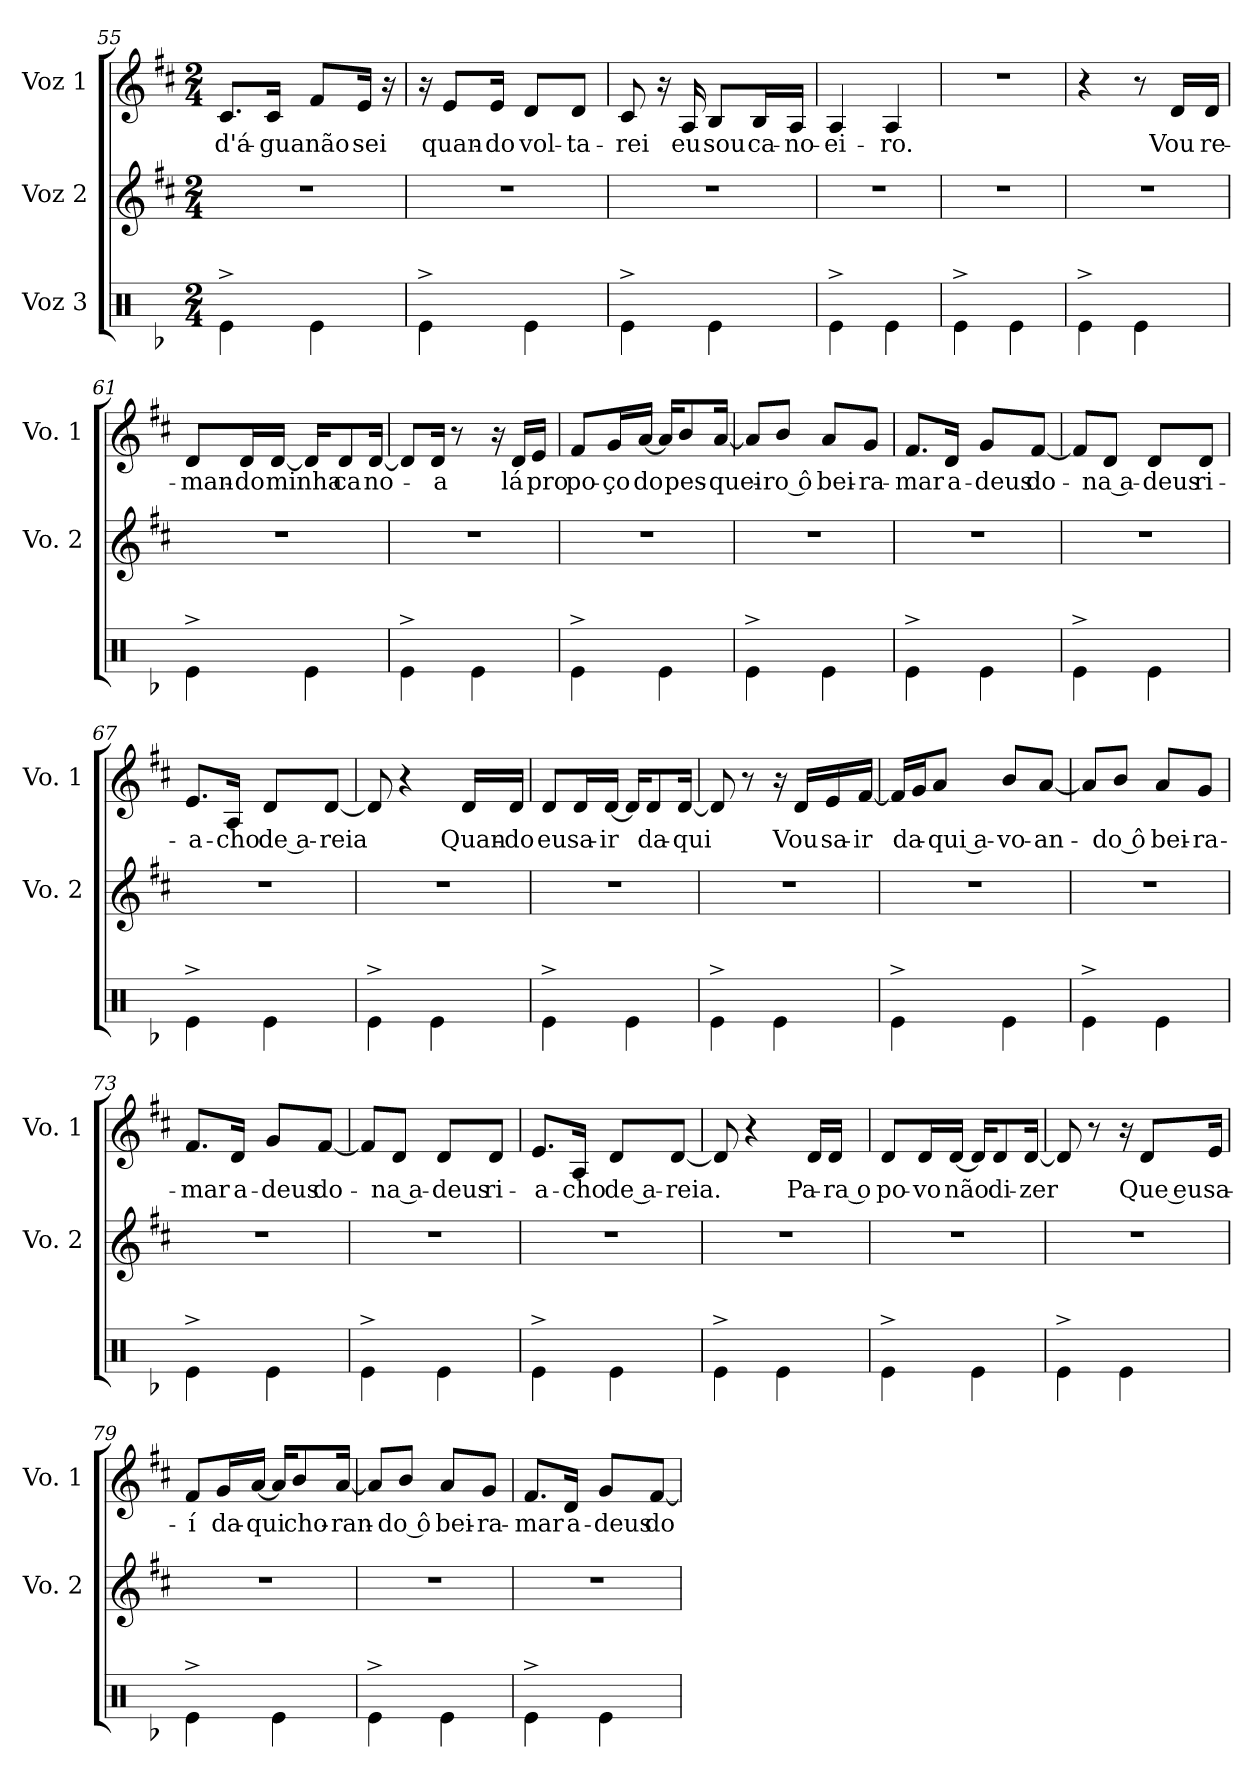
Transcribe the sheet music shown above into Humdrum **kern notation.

**kern	**kern	**kern	**text
*part3	*part2	*part1	*part1
*staff3	*staff2	*staff1	*staff1
*I"Voz 3	*I"Voz 2	*I"Voz 1	*
*	*I'Vo. 2	*I'Vo. 1	*
*clefX	*clefG2	*clefG2	*
*k[b-]	*k[f#c#]	*k[f#c#]	*
*M2/4	*M2/4	*M2/4	*
=55	=55	=55	=55
!	!	!	!LO:LY:b
4Re^\	2r	8.c#/L	d'á-
!	!	!	!LO:LY:b
.	.	16c#/Jk	-gua
!	!	!	!LO:LY:b
4Re\	.	8f#/L	não
!	!	!	!LO:LY:b
.	.	16e/Jk	sei
.	.	16r	.
=56	=56	=56	=56
4Re^\	2r	16r	.
!	!	!	!LO:LY:b
.	.	8e/L	quan-
!	!	!	!LO:LY:b
.	.	16e/Jk	-do
!	!	!	!LO:LY:b
4Re\	.	8d/L	vol-
!	!	!	!LO:LY:b
.	.	8d/J	-ta-
=57	=57	=57	=57
!	!	!	!LO:LY:b
4Re^\	2r	8c#/	-rei
.	.	16r	.
!	!	!	!LO:LY:b
.	.	16A/	eu
!	!	!	!LO:LY:b
4Re\	.	8B/L	sou
!	!	!	!LO:LY:b
.	.	16B/L	ca-
!	!	!	!LO:LY:b
.	.	16A/JJ	-no-
!!LO:LB:g=z
=58	=58	=58	=58
!	!	!	!LO:LY:b
4Re^\	2r	4A/	-ei-
!	!	!	!LO:LY:b
4Re\	.	4A/	-ro.
=59	=59	=59	=59
4Re^\	2r	2r	.
4Re\	.	.	.
=60	=60	=60	=60
4Re^\	2r	4r	.
4Re\	.	8r	.
!	!	!	!LO:LY:b
.	.	16d/LL	Vou
!	!	!	!LO:LY:b
.	.	16d/JJ	re-
=61	=61	=61	=61
!	!	!	!LO:LY:b
4Re^\	2r	8d/L	-man-
!	!	!	!LO:LY:b
.	.	16d/L	-do
!	!	!	!LO:LY:b
.	.	[16d/JJ	minha
4Re\	.	16d/KL]	.
!	!	!	!LO:LY:b
.	.	8d/	ca
!	!	!	!LO:LY:b
.	.	[16d/Jk	no-
=62	=62	=62	=62
4Re^\	2r	8d/L]	.
!	!	!	!LO:LY:b
.	.	16d/Jk	-a
.	.	8r	.
4Re\	.	.	.
.	.	16r	.
!	!	!	!LO:LY:b
.	.	16d/LL	lá
!	!	!	!LO:LY:b
.	.	16e/JJ	pro
=63	=63	=63	=63
!	!	!	!LO:LY:b
4Re^\	2r	8f#/L	po-
!	!	!	!LO:LY:b
.	.	16g/L	-ço
!	!	!	!LO:LY:b
.	.	[16a/JJ	do
4Re\	.	16a/KL]	.
!	!	!	!LO:LY:b
.	.	8b/	pes-
!	!	!	!LO:LY:b
.	.	[16a/Jk	-quei-
!!LO:PB:g=z
=64	=64	=64	=64
4Re^\	2r	8a/L]	.
!	!	!	!LO:LY:b
.	.	8b/J	-ro ô
!	!	!	!LO:LY:b
4Re\	.	8a/L	bei-
!	!	!	!LO:LY:b
.	.	8g/J	-ra-
=65	=65	=65	=65
!	!	!	!LO:LY:b
4Re^\	2r	8.f#/L	-mar
!	!	!	!LO:LY:b
.	.	16d/Jk	a-
!	!	!	!LO:LY:b
4Re\	.	8g/L	-deus
!	!	!	!LO:LY:b
.	.	[8f#/J	do-
=66	=66	=66	=66
4Re^\	2r	8f#/L]	.
!	!	!	!LO:LY:b
.	.	8d/J	-na a-
!	!	!	!LO:LY:b
4Re\	.	8d/L	-deus
!	!	!	!LO:LY:b
.	.	8d/J	ri-
=67	=67	=67	=67
!	!	!	!LO:LY:b
4Re^\	2r	8.e/L	-a-
!	!	!	!LO:LY:b
.	.	16A/Jk	-cho
!	!	!	!LO:LY:b
4Re\	.	8d/L	de a-
!	!	!	!LO:LY:b
.	.	[8d/J	-reia
=68	=68	=68	=68
4Re^\	2r	8d/]	.
.	.	4r	.
4Re\	.	.	.
!	!	!	!LO:LY:b
.	.	16d/LL	Quan-
!	!	!	!LO:LY:b
.	.	16d/JJ	-do
!!LO:LB:g=z
=69	=69	=69	=69
!	!	!	!LO:LY:b
4Re^\	2r	8d/L	eu
!	!	!	!LO:LY:b
.	.	16d/L	sa-
!	!	!	!LO:LY:b
.	.	[16d/JJ	-ir
4Re\	.	16d/KL]	.
!	!	!	!LO:LY:b
.	.	8d/	da-
!	!	!	!LO:LY:b
.	.	[16d/Jk	-qui
=70	=70	=70	=70
4Re^\	2r	8d/]	.
.	.	8r	.
4Re\	.	16r	.
!	!	!	!LO:LY:b
.	.	16d/LL	Vou
!	!	!	!LO:LY:b
.	.	16e/	sa-
!	!	!	!LO:LY:b
.	.	[16f#/JJ	-ir
=71	=71	=71	=71
4Re^\	2r	16f#/LL]	.
!	!	!	!LO:LY:b
.	.	16g/J	da-
!	!	!	!LO:LY:b
.	.	8a/J	-qui a-
!	!	!	!LO:LY:b
4Re\	.	8b/L	-vo-
!	!	!	!LO:LY:b
.	.	[8a/J	-an-
=72	=72	=72	=72
4Re^\	2r	8a/L]	.
!	!	!	!LO:LY:b
.	.	8b/J	-do ô
!	!	!	!LO:LY:b
4Re\	.	8a/L	bei-
!	!	!	!LO:LY:b
.	.	8g/J	-ra-
=73	=73	=73	=73
!	!	!	!LO:LY:b
4Re^\	2r	8.f#/L	-mar
!	!	!	!LO:LY:b
.	.	16d/Jk	a-
!	!	!	!LO:LY:b
4Re\	.	8g/L	-deus
!	!	!	!LO:LY:b
.	.	[8f#/J	do-
!!LO:LB:g=z
=74	=74	=74	=74
4Re^\	2r	8f#/L]	.
!	!	!	!LO:LY:b
.	.	8d/J	-na a-
!	!	!	!LO:LY:b
4Re\	.	8d/L	-deus
!	!	!	!LO:LY:b
.	.	8d/J	ri-
=75	=75	=75	=75
!	!	!	!LO:LY:b
4Re^\	2r	8.e/L	-a-
!	!	!	!LO:LY:b
.	.	16A/Jk	-cho
!	!	!	!LO:LY:b
4Re\	.	8d/L	de a-
!	!	!	!LO:LY:b
.	.	[8d/J	-reia.
=76	=76	=76	=76
4Re^\	2r	8d/]	.
.	.	4r	.
4Re\	.	.	.
!	!	!	!LO:LY:b
.	.	16d/LL	Pa-
!	!	!	!LO:LY:b
.	.	16d/JJ	-ra o
=77	=77	=77	=77
!	!	!	!LO:LY:b
4Re^\	2r	8d/L	po-
!	!	!	!LO:LY:b
.	.	16d/L	-vo
!	!	!	!LO:LY:b
.	.	[16d/JJ	não
4Re\	.	16d/KL]	.
!	!	!	!LO:LY:b
.	.	8d/	di-
!	!	!	!LO:LY:b
.	.	[16d/Jk	-zer
=78	=78	=78	=78
4Re^\	2r	8d/]	.
.	.	8r	.
4Re\	.	16r	.
!	!	!	!LO:LY:b
.	.	8d/L	Que eu
!	!	!	!LO:LY:b
.	.	16e/Jk	sa-
!!LO:LB:g=z
=79	=79	=79	=79
!	!	!	!LO:LY:b
4Re^\	2r	8f#/L	-í
!	!	!	!LO:LY:b
.	.	16g/L	da-
!	!	!	!LO:LY:b
.	.	[16a/JJ	-qui
4Re\	.	16a/KL]	.
!	!	!	!LO:LY:b
.	.	8b/	cho-
!	!	!	!LO:LY:b
.	.	[16a/Jk	-ran-
=80	=80	=80	=80
4Re^\	2r	8a/L]	.
!	!	!	!LO:LY:b
.	.	8b/J	-do ô
!	!	!	!LO:LY:b
4Re\	.	8a/L	bei-
!	!	!	!LO:LY:b
.	.	8g/J	-ra-
=81	=81	=81	=81
!	!	!	!LO:LY:b
4Re^\	2r	8.f#/L	-mar
!	!	!	!LO:LY:b
.	.	16d/Jk	a-
!	!	!	!LO:LY:b
4Re\	.	8g/L	-deus
!	!	!	!LO:LY:b
.	.	[8f#/J	do-
=	=	=	=
*-	*-	*-	*-
